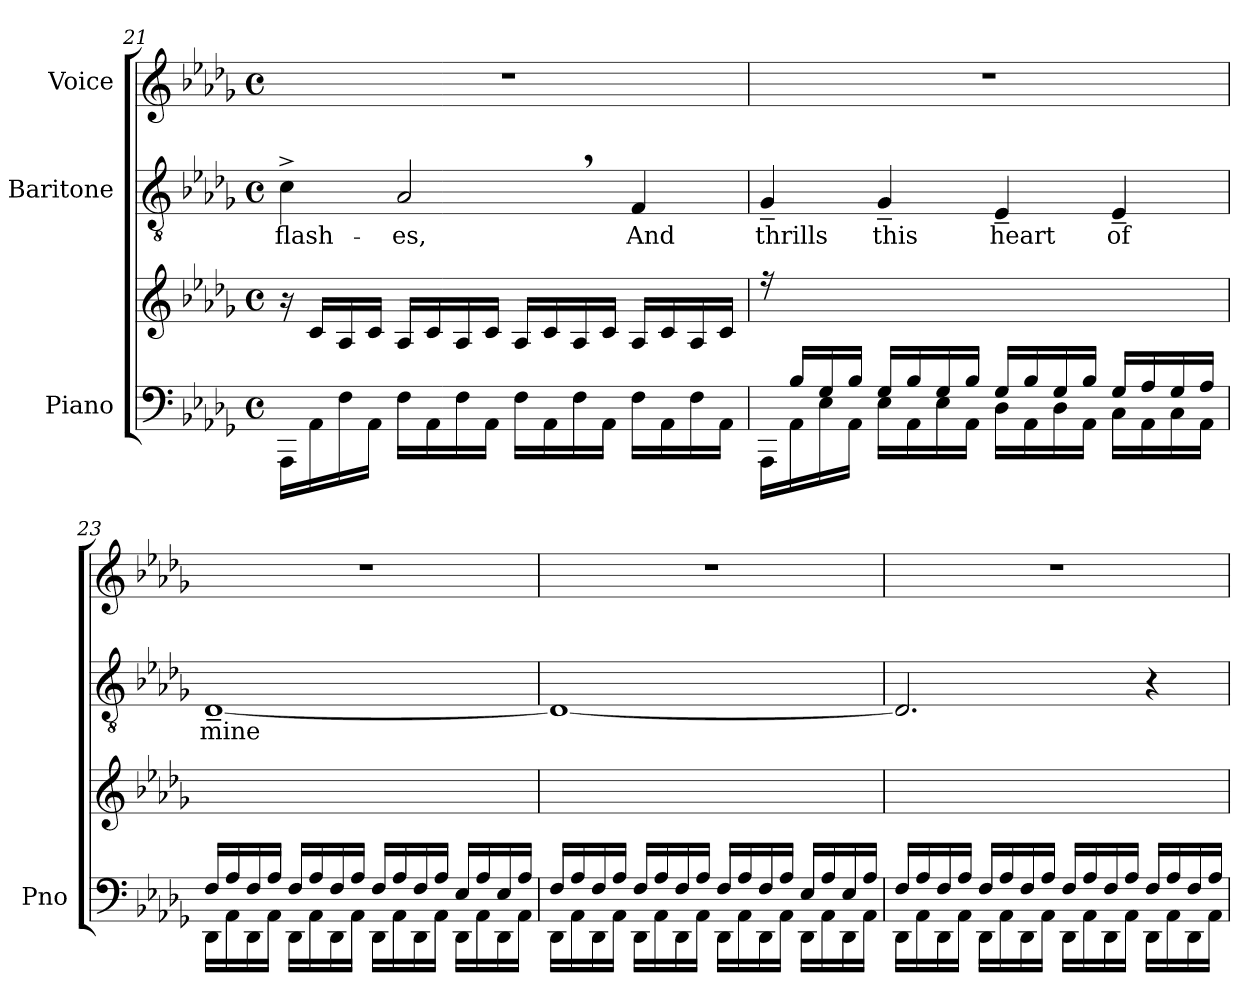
**kern	**kern	**kern	**text	**kern
*part3	*part3	*part2	*part2	*part1
*staff4	*staff3	*staff2	*staff2	*staff1
*I"Piano	*	*I"Baritone	*	*I"Voice
*I'Pno	*	*	*	*
*clefF4	*clefG2	*clefGv2	*	*clefG2
*k[b-e-a-d-g-]	*k[b-e-a-d-g-]	*k[b-e-a-d-g-]	*	*k[b-e-a-d-g-]
*M4/4	*M4/4	*M4/4	*	*M4/4
*met(c)	*met(c)	*met(c)	*	*met(c)
=21	=21	=21	=21	=21
!	!	!	!LO:LY:b	!
16AAA-\LL	16r	4c^\	flash-	1r
16AA-\	16c/LL	.	.	.
16F\	16A-/	.	.	.
16AA-\JJ	16c/JJ	.	.	.
!	!	!	!LO:LY:b	!
16F\LL	16A-/LL	2A-,/	-es,	.
16AA-\	16c/	.	.	.
16F\	16A-/	.	.	.
16AA-\JJ	16c/JJ	.	.	.
16F\LL	16A-/LL	.	.	.
16AA-\	16c/	.	.	.
16F\	16A-/	.	.	.
16AA-\JJ	16c/JJ	.	.	.
!	!	!	!LO:LY:b	!
16F\LL	16A-/LL	4F/	And	.
16AA-\	16c/	.	.	.
16F\	16A-/	.	.	.
16AA-\JJ	16c/JJ	.	.	.
!!LO:LB:g=z
=22	=22	=22	=22	=22
*^	*	*	*	*
!	!	!	!	!LO:LY:b	!
16ryy	16AAA-\LL	16rff	4G-~/	thrills	1r
16B-/LL	16AA-\	2...ryy	.	.	.
16G-/	16E-\	.	.	.	.
16B-/JJ	16AA-\JJ	.	.	.	.
!	!	!	!	!LO:LY:b	!
16G-/LL	16E-\LL	.	4G-~/	this	.
16B-/	16AA-\	.	.	.	.
16G-/	16E-\	.	.	.	.
16B-/JJ	16AA-\JJ	.	.	.	.
!	!	!	!	!LO:LY:b	!
16G-/LL	16D-\LL	.	4E-~/	heart	.
16B-/	16AA-\	.	.	.	.
16G-/	16D-\	.	.	.	.
16B-/JJ	16AA-\JJ	.	.	.	.
!	!	!	!	!LO:LY:b	!
16G-/LL	16C\LL	.	4E-~/	of	.
16A-/	16AA-\	.	.	.	.
16G-/	16C\	.	.	.	.
16A-/JJ	16AA-\JJ	.	.	.	.
=23	=23	=23	=23	=23	=23
!	!	!	!	!LO:LY:b	!
16F/LL	16DD-\LL	1ryy	[1D-~	mine	1r
16A-/	16AA-\	.	.	.	.
16F/	16DD-\	.	.	.	.
16A-/JJ	16AA-\JJ	.	.	.	.
16F/LL	16DD-\LL	.	.	.	.
16A-/	16AA-\	.	.	.	.
16F/	16DD-\	.	.	.	.
16A-/JJ	16AA-\JJ	.	.	.	.
16F/LL	16DD-\LL	.	.	.	.
16A-/	16AA-\	.	.	.	.
16F/	16DD-\	.	.	.	.
16A-/JJ	16AA-\JJ	.	.	.	.
16E-/LL	16DD-\LL	.	.	.	.
16A-/	16AA-\	.	.	.	.
16E-/	16DD-\	.	.	.	.
16A-/JJ	16AA-\JJ	.	.	.	.
!!LO:PB:g=z
=24	=24	=24	=24	=24	=24
16F/LL	16DD-\LL	1ryy	1D-_	.	1r
16A-/	16AA-\	.	.	.	.
16F/	16DD-\	.	.	.	.
16A-/JJ	16AA-\JJ	.	.	.	.
16F/LL	16DD-\LL	.	.	.	.
16A-/	16AA-\	.	.	.	.
16F/	16DD-\	.	.	.	.
16A-/JJ	16AA-\JJ	.	.	.	.
16F/LL	16DD-\LL	.	.	.	.
16A-/	16AA-\	.	.	.	.
16F/	16DD-\	.	.	.	.
16A-/JJ	16AA-\JJ	.	.	.	.
16E-/LL	16DD-\LL	.	.	.	.
16A-/	16AA-\	.	.	.	.
16E-/	16DD-\	.	.	.	.
16A-/JJ	16AA-\JJ	.	.	.	.
=25	=25	=25	=25	=25	=25
16F/LL	16DD-\LL	1ryy	2.D-/]	.	1r
16A-/	16AA-\	.	.	.	.
16F/	16DD-\	.	.	.	.
16A-/JJ	16AA-\JJ	.	.	.	.
16F/LL	16DD-\LL	.	.	.	.
16A-/	16AA-\	.	.	.	.
16F/	16DD-\	.	.	.	.
16A-/JJ	16AA-\JJ	.	.	.	.
16F/LL	16DD-\LL	.	.	.	.
16A-/	16AA-\	.	.	.	.
16F/	16DD-\	.	.	.	.
16A-/JJ	16AA-\JJ	.	.	.	.
16F/LL	16DD-\LL	.	4r	.	.
16A-/	16AA-\	.	.	.	.
16F/	16DD-\	.	.	.	.
16A-/JJ	16AA-\JJ	.	.	.	.
*v	*v	*	*	*	*
=	=	=	=	=
*-	*-	*-	*-	*-
